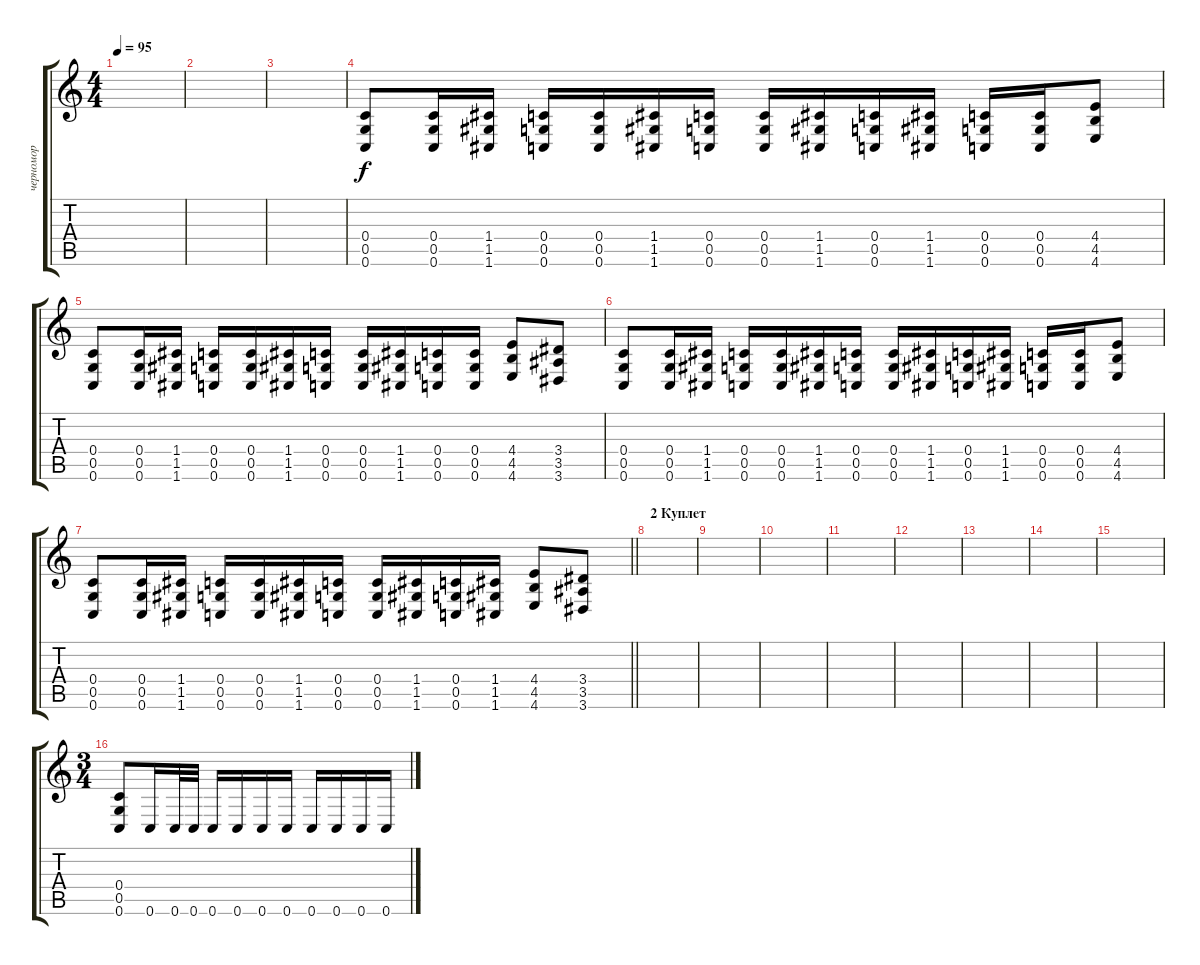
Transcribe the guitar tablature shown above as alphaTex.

\track ("черномор" "черномор") {instrument distortionguitar}
\staff {score tabs}
\tuning (D4 A3 F3 C3 G2 C2) {hide}
\ts (4 4)
\tempo 95
\clef g2
\ks c
|
|
|
(0.4 0.5 0.6).8 (0.4 0.5 0.6).16 (1.4 1.5 1.6).16 (0.4 0.5 0.6).16 (0.4 0.5 0.6).16 (1.4 1.5 1.6).16 (0.4 0.5 0.6).16 (0.4 0.5 0.6).16 (1.4 1.5 1.6).16 (0.4 0.5 0.6).16 (1.4 1.5 1.6).16 (0.4 0.5 0.6).16 (0.4 0.5 0.6).16 (4.4 4.5 4.6).8 |
(0.4 0.5 0.6).8 (0.4 0.5 0.6).16 (1.4 1.5 1.6).16 (0.4 0.5 0.6).16 (0.4 0.5 0.6).16 (1.4 1.5 1.6).16 (0.4 0.5 0.6).16 (0.4 0.5 0.6).16 (1.4 1.5 1.6).16 (0.4 0.5 0.6).16 (0.4 0.5 0.6).16 (4.4 4.5 4.6).8 (3.4 3.5 3.6).8 |
(0.4 0.5 0.6).8 (0.4 0.5 0.6).16 (1.4 1.5 1.6).16 (0.4 0.5 0.6).16 (0.4 0.5 0.6).16 (1.4 1.5 1.6).16 (0.4 0.5 0.6).16 (0.4 0.5 0.6).16 (1.4 1.5 1.6).16 (0.4 0.5 0.6).16 (1.4 1.5 1.6).16 (0.4 0.5 0.6).16 (0.4 0.5 0.6).16 (4.4 4.5 4.6).8 |
\barLineRight lightlight
(0.4 0.5 0.6).8 (0.4 0.5 0.6).16 (1.4 1.5 1.6).16 (0.4 0.5 0.6).16 (0.4 0.5 0.6).16 (1.4 1.5 1.6).16 (0.4 0.5 0.6).16 (0.4 0.5 0.6).16 (1.4 1.5 1.6).16 (0.4 0.5 0.6).16 (1.4 1.5 1.6).16 (4.4 4.5 4.6).8 (3.4 3.5 3.6).8 |
\section ("" "2 Куплет")
|
|
|
|
|
|
|
|
\ts (3 4)
(0.4 0.5 0.6).8 0.6.16 0.6.32 0.6.32 0.6.16 0.6.16 0.6.16 0.6.16 0.6.16 0.6.16 0.6.16 0.6.16
